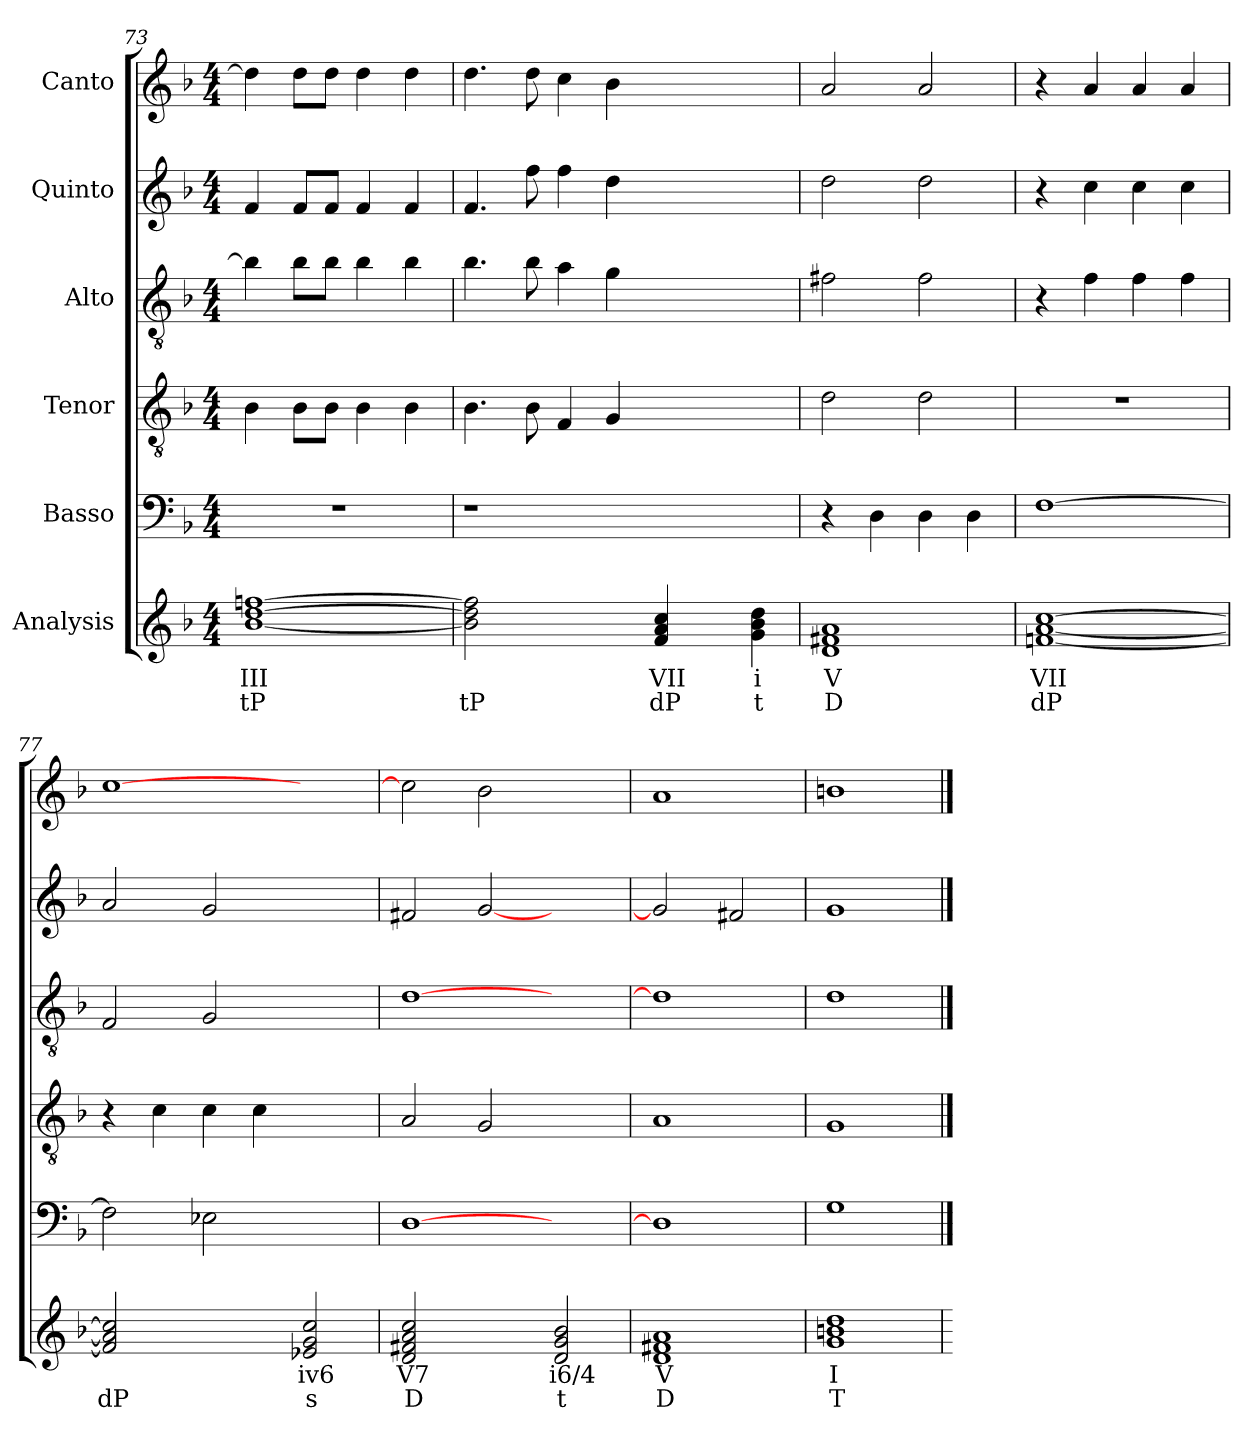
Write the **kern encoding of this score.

**kern	**text	**text	**kern	**kern	**kern	**kern	**kern
*part6	*part6	*part6	*part5	*part4	*part3	*part2	*part1
*staff6	*staff6	*staff6	*staff5	*staff4	*staff3	*staff2	*staff1
*I"Analysis	*	*	*I"Basso	*I"Tenor	*I"Alto	*I"Quinto	*I"Canto
*	*	*	*clefF4	*clefGv2	*clefGv2	*clefG2	*clefG2
*k[b-]	*	*	*k[b-]	*k[b-]	*k[b-]	*k[b-]	*k[b-]
*	*	*	*F:	*F:	*F:	*F:	*F:
*M4/4	*	*	*M4/4	*M4/4	*M4/4	*M4/4	*M4/4
=73	=73	=73	=73	=73	=73	=73	=73
[1b- [1dd [1ffn	III	tP	1r	4B-\	4b-\]	4f/	4dd\]
.	.	.	.	8B-\L	8b-\L	8f/L	8dd\L
.	.	.	.	8B-\J	8b-\J	8f/J	8dd\J
.	.	.	.	4B-\	4b-\	4f/	4dd\
.	.	.	.	4B-\	4b-\	4f/	4dd\
=74	=74	=74	=74	=74	=74	=74	=74
2b-] 2dd] 2ff]	.	tP	1r	4.B-\	4.b-\	4.f/	4.dd\
.	.	.	.	8B-\	8b-\	8ff\	8dd\
2ryy	.	.	.	4F/	4a\	4ff\	4cc\
.	.	.	.	4G/	4g\	4dd\	4b-\
4f 4a 4cc	VII	dP	2.ryy	2.ryy	2.ryy	2.ryy	2.ryy
4ryy	.	.	.	.	.	.	.
4g 4b- 4dd	i	t	.	.	.	.	.
=75	=75	=75	=75	=75	=75	=75	=75
1d 1f#X 1a	V	D	4r	2d\	2f#X\	2dd\	2a/
.	.	.	4D\	.	.	.	.
.	.	.	4D\	2d\	2f#\	2dd\	2a/
.	.	.	4D\	.	.	.	.
=76	=76	=76	=76	=76	=76	=76	=76
[1fn [1a [1cc	VII	dP	[1F	1r	4r	4r	4r
.	.	.	.	.	4f\	4cc\	4a/
.	.	.	.	.	4f\	4cc\	4a/
.	.	.	.	.	4f\	4cc\	4a/
=77	=77	=77	=77	=77	=77	=77	=77
2f] 2a] 2cc]	.	dP	2F\]	4r	2F/	2a/	[1cc
.	.	.	.	4c\	.	.	.
2ryy	.	.	2E-X\	4c\	2G/	2g/	.
.	.	.	.	4c\	.	.	.
2e-X 2g 2cc	iv6	s	2ryy	2ryy	2ryy	2ryy	2ryy
=78	=78	=78	=78	=78	=78	=78	=78
2d 2f#X 2a 2cc	V7	D	[1D	2A/	[1d	2f#X/	2cc\]
2ryy	.	.	.	2G/	.	[2g/	2b-\
2d 2g 2b-	i6/4	t	2ryy	2ryy	2ryy	2ryy	2ryy
=79	=79	=79	=79	=79	=79	=79	=79
1d 1f#X 1a	V	D	1D]	1A	1d]	2g/]	1a
.	.	.	.	.	.	2f#X/	.
=80	=80	=80	=80	=80	=80	=80	=80
1g 1bn 1dd	I	T	1G	1G	1d	1g	1bn
=	==	==	==	==	==	==	==
*-	*-	*-	*-	*-	*-	*-	*-
